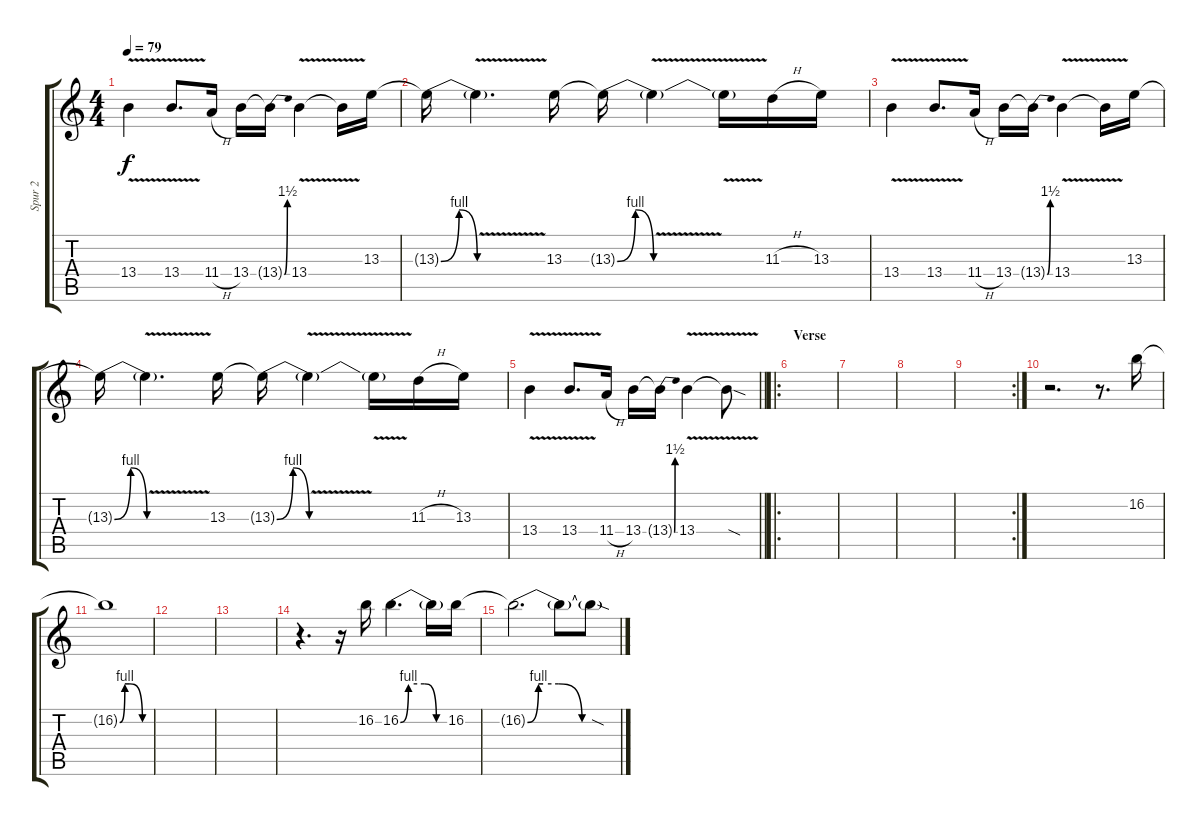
\track ("Spur 2" "Spur 2") {instrument distortionguitar}
\staff {score tabs}
\tuning (C4 G3 Eb3 Bb2 F2 C2) {hide}
\ts (4 4)
\tempo 79
\clef g2
\ks c
13.4{v}.4{dy f} 13.4{v}.8{d} 11.4{h}.16 13.4.16 13.4{be (bend 0 0 60 6) t}.16 13.4{v}.4 13.4{t}.16 13.3.16 |
13.3{be (bendrelease 0 0 39 4 39 4 60 0) t}.16 13.3{v t}.4{d} 13.3.16 13.3{be (bendrelease 0 0 38 4 38 4 60 0) t}.16 13.3{v t}.4 13.3{t}.16 11.3{h}.16 13.3.16 |
13.4{v}.4 13.4{v}.8{d} 11.4{h}.16 13.4.16 13.4{be (bend 0 0 60 6) t}.16 13.4{v}.4 13.4{t}.16 13.3.16 |
13.3{be (bendrelease 0 0 39 4 39 4 60 0) t}.16 13.3{v t}.4{d} 13.3.16 13.3{be (bendrelease 0 0 38 4 38 4 60 0) t}.16 13.3{v t}.4 13.3{t}.16 11.3{h}.16 13.3.16 |
\barLineRight lightlight
13.4{v}.4 13.4{v}.8{d} 11.4{h}.16 13.4.16 13.4{be (bend 0 0 60 6) t}.16 13.4{v}.4 13.4{sod t}.8 |
\ro
\section ("" "Verse")
|
|
|
\rc 2
|
r.2{d} r.8{d} 16.2.16 |
16.2{be (custom 0 0 10 4 20 4 45 0 60 0) t}.1 |
|
|
r.4{d} r.16 16.2.16 16.2{be (custom 0 0 10 4 30 4 45 0 49 0 60 0)}.4{d} 16.2{t}.16 16.2.16 |
16.2{be (custom 0 0 7 4 10 4 20 4 35 0 45 0 60 0) t}.2{d} 16.2{t}.8 16.2{sod t}.8
